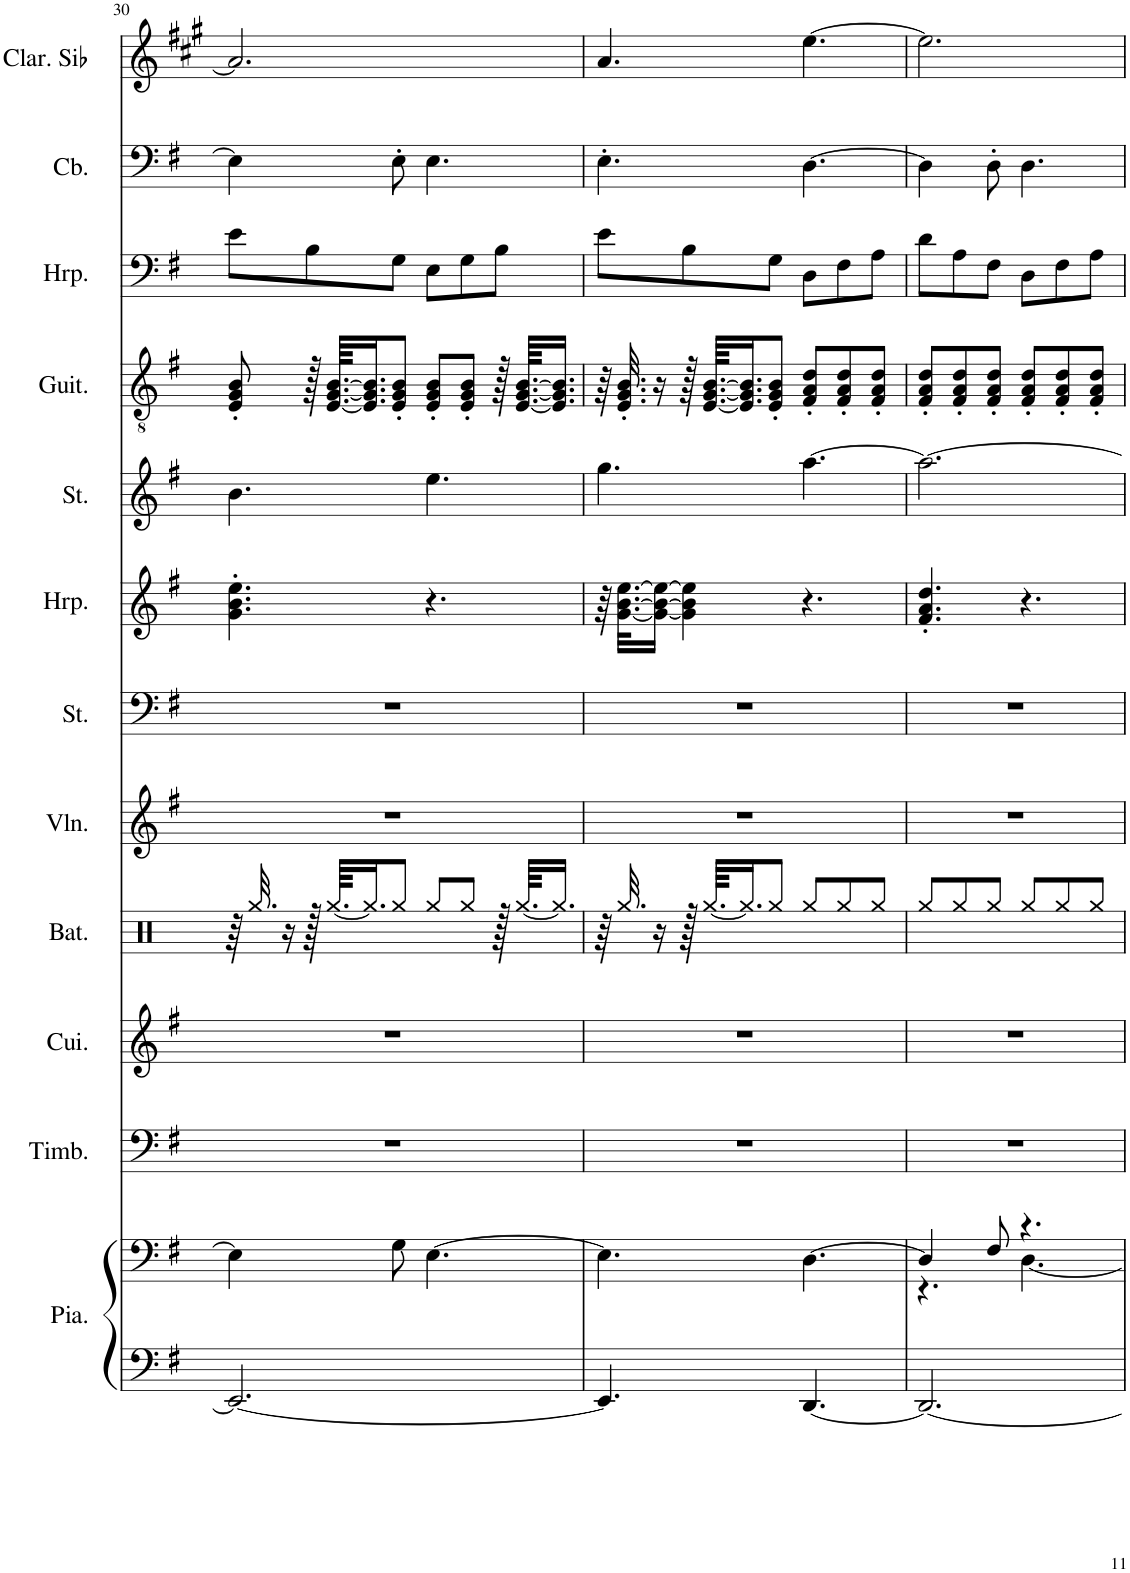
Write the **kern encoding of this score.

**kern	**kern	**kern	**kern	**kern	**kern	**kern	**kern	**kern	**kern	**kern	**kern	**kern
*part12	*part12	*part11	*part10	*part9	*part8	*part7	*part6	*part5	*part4	*part3	*part2	*part1
*staff13	*staff12	*staff11	*staff10	*staff9	*staff8	*staff7	*staff6	*staff5	*staff4	*staff3	*staff2	*staff1
*I"Piano, Bright Acoustic Piano	*	*I"Timbales, Timpani Ensemble	*I"Cuivres, Brass Section	*I"Batterie, Drums	*I"Violon, Tremolo Strings	*I"Cordes, String Ensemble 2	*I"Harpe	*I"Cordes, String Ensemble 2	*I"Guitare classique, Acoustic Guitar (nylon)	*I"Harpe, Orchestral Harp	*I"Contrebasse, Acoustic Bass	*I"Clarinette en Sib
*I'Pia.	*	*I'Timb.	*I'Cui.	*I'Bat.	*I'Vln.	*I'St.	*I'Hrp.	*I'St.	*I'Guit.	*I'Hrp.	*I'Cb.	*I'Clar. Sib
!!LO:PB:g=z
*clefF4	*clefF4	*clefF4	*clefG2	*clefX	*clefG2	*clefF4	*clefG2	*clefG2	*clefGv2	*clefF4	*clefF4	*clefG2
*	*	*	*	*	*	*	*	*	*	*	*Trd7c12	*Trd1c2
*k[f#]	*k[f#]	*k[f#]	*k[f#]	*k[]	*k[f#]	*k[f#]	*k[f#]	*k[f#]	*k[f#]	*k[f#]	*k[f#]	*k[f#c#g#]
*M6/8	*M6/8	*M6/8	*M6/8	*M6/8	*M6/8	*M6/8	*M6/8	*M6/8	*M6/8	*M6/8	*M6/8	*M6/8
=30	=30	=30	=30	=30	=30	=30	=30	=30	=30	=30	=30	=30
2.EE/_	4E\]	2.r	2.r	64r	2.r	2.r	4.g\' 4.b\' 4.ee\'	4.b\	8E/' 8G/' 8B/'	8e\L	4E\]	2.a/]
.	.	.	.	32.Rgg/	.	.	.	.	.	.	.	.
.	.	.	.	16r	.	.	.	.	.	.	.	.
.	.	.	.	128r	.	.	.	.	128r	8B\	.	.
.	.	.	.	[64.Rgg/KKLL	.	.	.	.	[64.E/ [64.G/ [64.B/KKLL	.	.	.
.	.	.	.	16.Rgg/J]	.	.	.	.	16.E/] 16.G/] 16.B/]J	.	.	.
.	8G\	.	.	8Rgg/J	.	.	.	.	8E/' 8G/' 8B/'J	8G\J	8E'\	.
.	[4.E\	.	.	8Rgg/L	.	.	4.r	4.ee\	8E/' 8G/' 8B/'L	8E\L	4.E\	.
.	.	.	.	8Rgg/J	.	.	.	.	8E/' 8G/' 8B/'J	8G\	.	.
.	.	.	.	128r	.	.	.	.	128r	8B\J	.	.
.	.	.	.	[64.Rgg/KKLL	.	.	.	.	[64.E/ [64.G/ [64.B/KKLL	.	.	.
.	.	.	.	16.Rgg/JJ]	.	.	.	.	16.E/] 16.G/] 16.B/]JJ	.	.	.
=31	=31	=31	=31	=31	=31	=31	=31	=31	=31	=31	=31	=31
4.EE/]	4.E\]	2.r	2.r	64r	2.r	2.r	64r	4.gg\	64r	8e\L	4.E'\	4.a/
.	.	.	.	32.Rgg/	.	.	[32.g\ [32.b\ [32.ee\KLL	.	32.E/' 32.G/' 32.B/'	.	.	.
.	.	.	.	16r	.	.	16g\_ 16b\_ 16ee\_JJ	.	16r	.	.	.
.	.	.	.	128r	.	.	4g\] 4b\] 4ee\]	.	128r	8B\	.	.
.	.	.	.	[64.Rgg/KKLL	.	.	.	.	[64.E/ [64.G/ [64.B/KKLL	.	.	.
.	.	.	.	16.Rgg/J]	.	.	.	.	16.E/] 16.G/] 16.B/]J	.	.	.
.	.	.	.	8Rgg/J	.	.	.	.	8E/' 8G/' 8B/'J	8G\J	.	.
[4.DD/	[4.D\	.	.	8Rgg/L	.	.	4.r	[4.aa\	8F#/' 8A/' 8d/'L	8D\L	[4.D\	[4.ee\
.	.	.	.	8Rgg/	.	.	.	.	8F#/' 8A/' 8d/'	8F#\	.	.
.	.	.	.	8Rgg/J	.	.	.	.	8F#/' 8A/' 8d/'J	8A\J	.	.
=32	=32	=32	=32	=32	=32	=32	=32	=32	=32	=32	=32	=32
*	*^	*	*	*	*	*	*	*	*	*	*	*
2.DD/_	4D/]	4.r	2.r	2.r	8Rgg/L	2.r	2.r	4.f#/' 4.a/' 4.dd/'	2.aa\_	8F#/' 8A/' 8d/'L	8d\L	4D\]	2.ee\]
.	.	.	.	.	8Rgg/	.	.	.	.	8F#/' 8A/' 8d/'	8A\	.	.
.	8F#/	.	.	.	8Rgg/J	.	.	.	.	8F#/' 8A/' 8d/'J	8F#\J	8D'\	.
.	4.r	[4.D\	.	.	8Rgg/L	.	.	4.r	.	8F#/' 8A/' 8d/'L	8D\L	4.D\	.
.	.	.	.	.	8Rgg/	.	.	.	.	8F#/' 8A/' 8d/'	8F#\	.	.
.	.	.	.	.	8Rgg/J	.	.	.	.	8F#/' 8A/' 8d/'J	8A\J	.	.
*	*v	*v	*	*	*	*	*	*	*	*	*	*	*
=	=	=	=	=	=	=	=	=	=	=	=	=
*-	*-	*-	*-	*-	*-	*-	*-	*-	*-	*-	*-	*-
